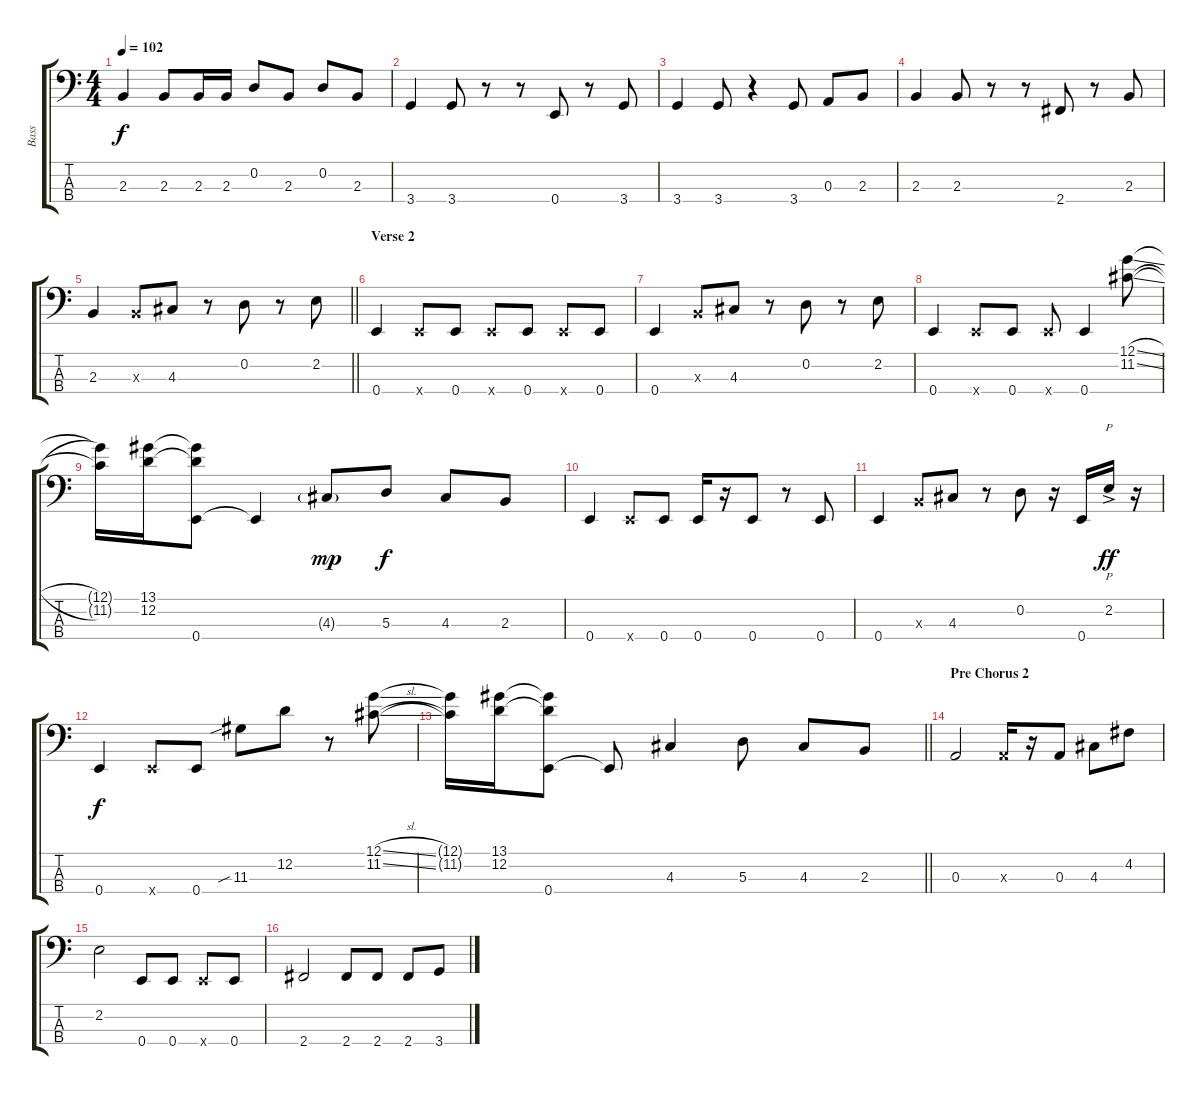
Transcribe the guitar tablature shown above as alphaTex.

\track ("Bass" "Bass") {instrument electricbasspick}
\staff {score tabs}
\tuning (G2 D2 A1 E1) {hide}
\ts (4 4)
\tempo 102
\clef f4
\ks c
2.3.4{dy f} 2.3.8 2.3.16 2.3.16 0.2.8 2.3.8 0.2.8 2.3.8 |
3.4.4 3.4.8 r.8 r.8 0.4.8 r.8 3.4.8 |
3.4.4 3.4.8 r.4 3.4.8 0.3.8 2.3.8 |
2.3.4 2.3.8 r.8 r.8 2.4.8 r.8 2.3.8 |
\barLineRight lightlight
2.3.4 2.3{x}.8 4.3.8 r.8 0.2.8 r.8 2.2.8 |
\section ("" "Verse 2")
0.4.4 0.4{x}.8 0.4.8 0.4{x}.8 0.4.8 0.4{x}.8 0.4.8 |
0.4.4 2.3{x}.8 4.3.8 r.8 0.2.8 r.8 2.2.8 |
0.4.4 0.4{x}.8 0.4.8 0.4{x}.8 0.4.4 (12.1{sl} 11.2{sl}).8 |
(12.1{t} 11.2{t}).16 (13.1 12.2).16 (13.1{t} 12.2{t} 0.4).8 0.4{t}.4 4.3{g}.8{dy mp} 5.3.8{dy f} 4.3.8 2.3.8 |
0.4.4 0.4{x}.8 0.4.8 0.4.16 r.16 0.4.8 r.8 0.4.8 |
0.4.4 2.3{x}.8 4.3.8 r.8 0.2.8 r.16 0.4.16 2.2{ac}.16{p dy ff} r.16 |
0.4.4{dy f} 0.4{x}.8 0.4.8 11.3{sib}.8 12.2.8 r.8 (12.1{sl} 11.2{sl}).8 |
\barLineRight lightlight
(12.1{t} 11.2{t}).16 (13.1 12.2).16 (13.1{t} 12.2{t} 0.4).8 0.4{t}.8 4.3.4 5.3.8 4.3.8 2.3.8 |
\section ("" "Pre Chorus 2")
0.3.2 0.3{x}.16 r.16 0.3.8 4.3.8 4.2.8 |
2.2.2 0.4.8 0.4.8 0.4{x}.8 0.4.8 |
2.4.2 2.4.8 2.4.8 2.4.8 3.4.8
